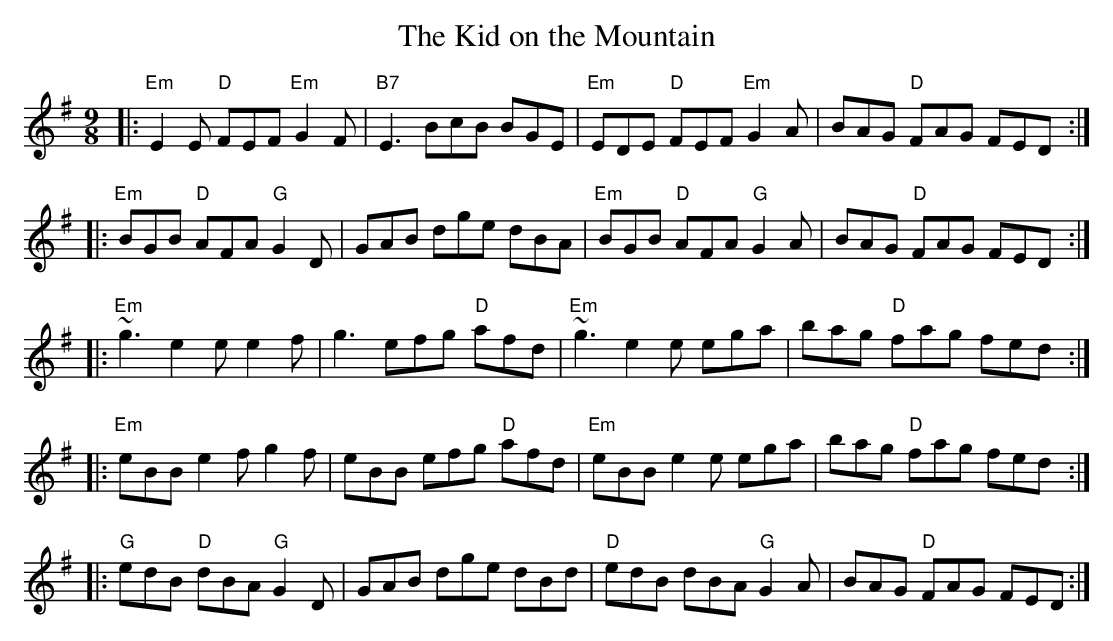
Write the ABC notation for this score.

X:1
T:The Kid on the Mountain
M:9/8
L:1/8
K:Em
|:"Em"E2E "D"FEF "Em"G2F|"B7"E3  BcB BGE|\
"Em"EDE "D"FEF "Em"G2A|BAG "D"FAG FED:|
|:"Em"BGB "D"AFA "G"G2D|GAB dge dBA|\
"Em"BGB "D"AFA "G"G2A|BAG "D"FAG FED:|
|:"Em"~g3 e2e e2f|g3  efg "D"afd|\
"Em"~g3 e2e ega|bag "D"fag fed:|
|:"Em"eBB e2f g2f|eBB efg "D"afd|\
"Em"eBB e2e ega|bag "D"fag fed:|
|:"G"edB "D"dBA "G"G2D|GAB dge dBd|\
"D"edB dBA "G"G2A|BAG "D"FAG FED:|
